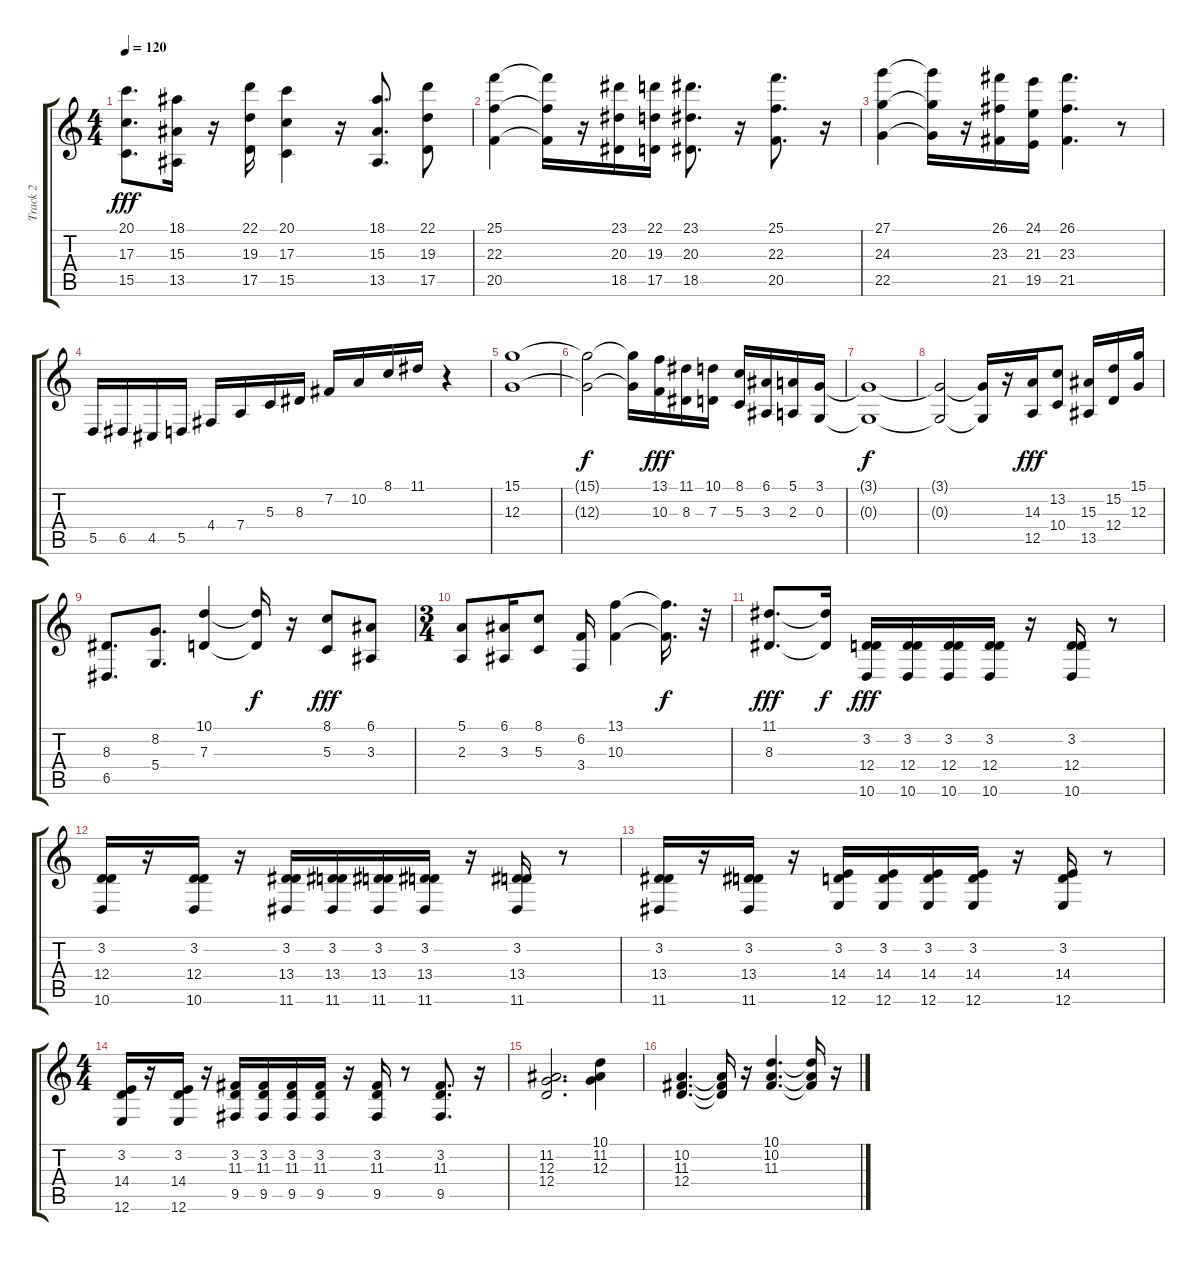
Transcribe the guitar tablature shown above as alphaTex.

\track ("Track 2" "Track 2") {instrument stringensemble1}
\staff {score tabs}
\tuning (E4 B3 G3 D3 A2 E2) {hide}
\ts (4 4)
\tempo 120
\clef g2
\ks c
(20.1 17.3 15.5).8{d dy fff} (18.1 15.3 13.5).16 r.16 (22.1 19.3 17.5).16 (20.1 17.3 15.5).4 r.16 (18.1 15.3 13.5).8{d} (22.1 19.3 17.5).8 |
(25.1 22.3 20.5).4 (25.1{t} 22.3{t} 20.5{t}).16 r.16 (23.1 20.3 18.5).16 (22.1 19.3 17.5).16 (23.1 20.3 18.5).8{d} r.16 (25.1 22.3 20.5).8{d} r.16 |
(27.1 24.3 22.5).4 (27.1{t} 24.3{t} 22.5{t}).16 r.16 (26.1 23.3 21.5).16 (24.1 21.3 19.5).16 (26.1 23.3 21.5).4{d} r.8 |
5.5.16 6.5.16 4.5.16 5.5.16 4.4.16 7.4.16 5.3.16 8.3.16 7.2.16 10.2.16 8.1.16 11.1.16 r.4 |
(15.1 12.3).1 |
(15.1{t} 12.3{t}).2{dy f} (15.1{t} 12.3{t}).16 (13.1 10.3).16{dy fff} (11.1 8.3).16 (10.1 7.3).16 (8.1 5.3).16 (6.1 3.3).16 (5.1 2.3).16 (3.1 0.3).16 |
(3.1{t} 0.3{t}).1{dy f} |
(3.1{t} 0.3{t}).2 (3.1{t} 0.3{t}).16 r.16 (14.3 12.5).16{dy fff} (13.2 10.4).8 (15.3 13.5).16 (15.2 12.4).16 (15.1 12.3).16 |
(8.3 6.5).8{d} (8.2 5.4).8{d} (10.1 7.3).4 (10.1{t} 7.3{t}).16{dy f} r.16 (8.1 5.3).8{dy fff} (6.1 3.3).8 |
\ts (3 4)
(5.1 2.3).8 (6.1 3.3).16 (8.1 5.3).8 (6.2 3.4).16 (13.1 10.3).4 (13.1{t} 10.3{t}).16{d dy f} r.32 |
(11.1 8.3).8{d dy fff} (11.1{t} 8.3{t}).16{dy f} (3.2 12.4 10.6).16{dy fff} (3.2 12.4 10.6).16 (3.2 12.4 10.6).16 (3.2 12.4 10.6).16 r.16 (3.2 12.4 10.6).16 r.8 |
(3.2 12.4 10.6).16 r.16 (3.2 12.4 10.6).16 r.16 (3.2 13.4 11.6).16 (3.2 13.4 11.6).16 (3.2 13.4 11.6).16 (3.2 13.4 11.6).16 r.16 (3.2 13.4 11.6).16 r.8 |
(3.2 13.4 11.6).16 r.16 (3.2 13.4 11.6).16 r.16 (3.2 14.4 12.6).16 (3.2 14.4 12.6).16 (3.2 14.4 12.6).16 (3.2 14.4 12.6).16 r.16 (3.2 14.4 12.6).16 r.8 |
\ts (4 4)
(3.2 14.4 12.6).16 r.16 (3.2 14.4 12.6).16 r.16 (3.2 11.3 9.5).16 (3.2 11.3 9.5).16 (3.2 11.3 9.5).16 (3.2 11.3 9.5).16 r.16 (3.2 11.3 9.5).16 r.8 (3.2 11.3 9.5).8{d} r.16 |
(11.2 12.3 12.4).2{d} (10.1 11.2 12.3).4 |
(10.2 11.3 12.4).4{d} (10.2{t} 11.3{t} 12.4{t}).16 r.16 (10.1 10.2 11.3).4{d} (10.1{t} 10.2{t} 11.3{t}).16 r.16
